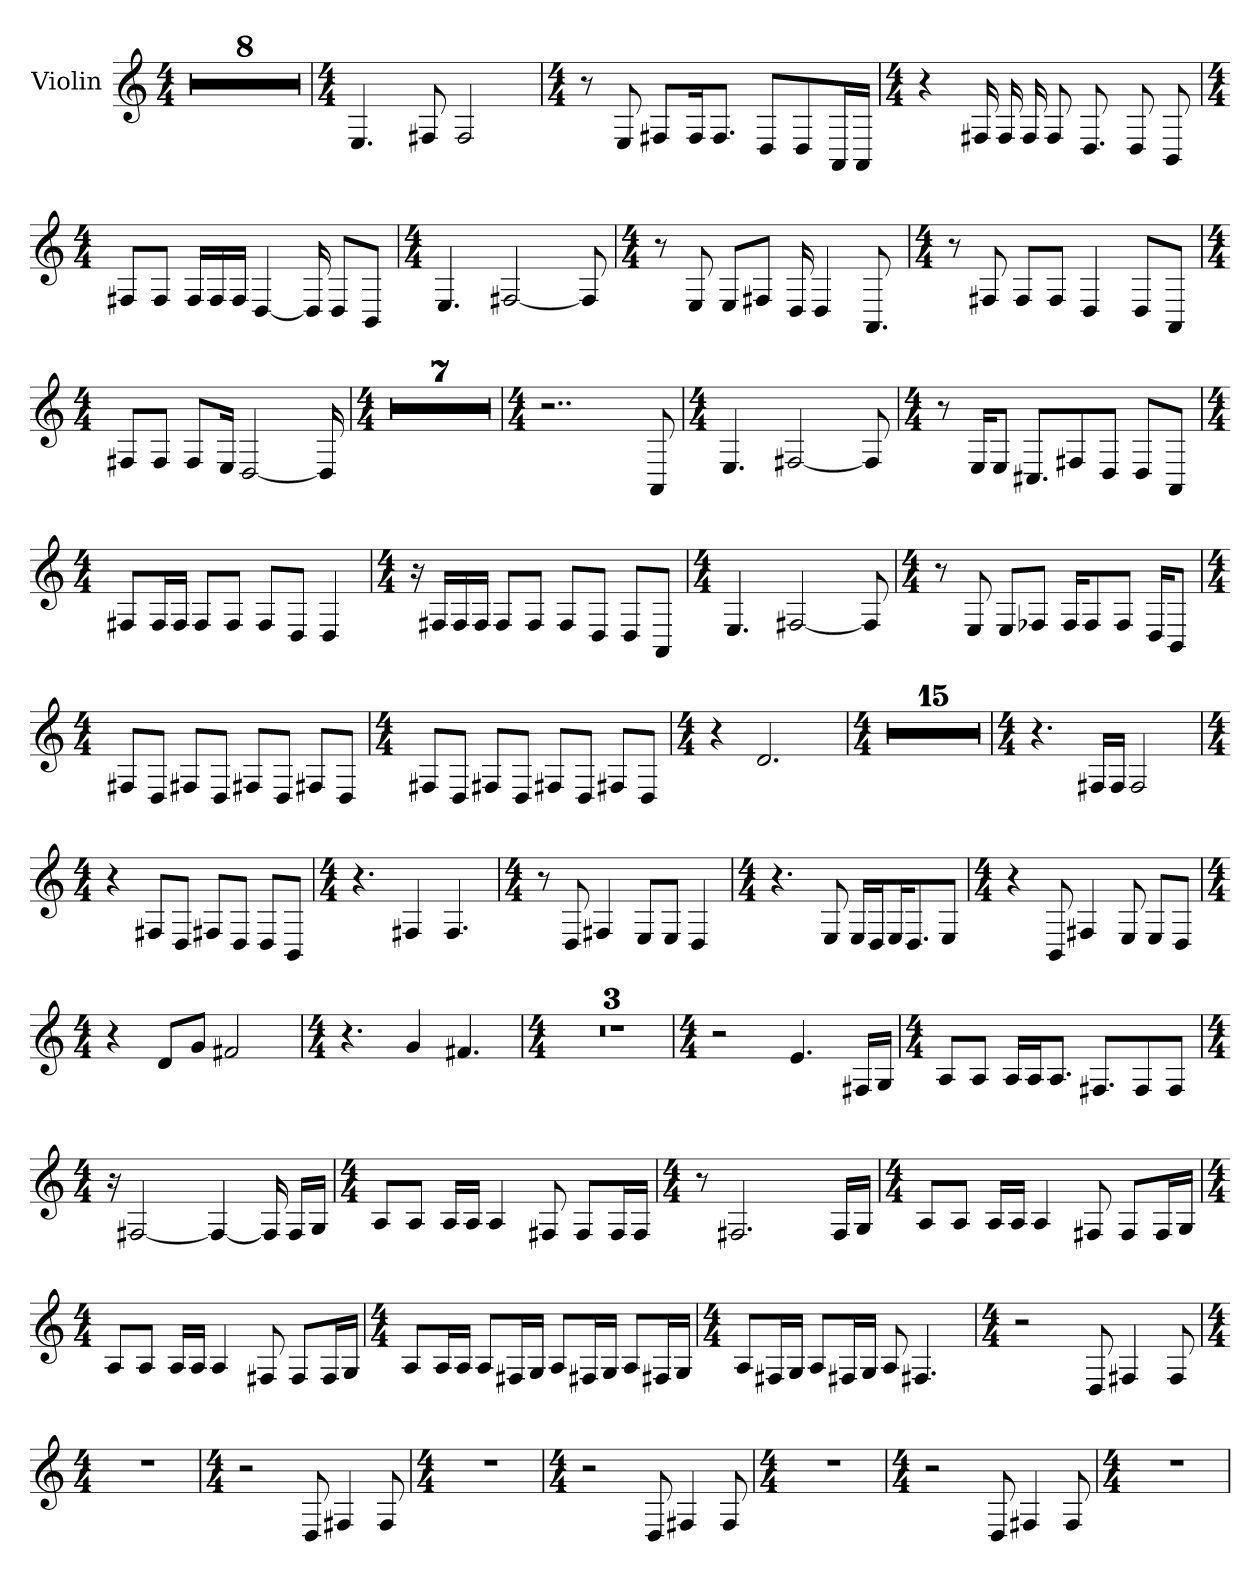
**kern
*part1
*staff1
*I"Violin
*I'Vln
*M4/4
=
1r
=
*M4/4
1r
=
*M4/4
1r
=
*M4/4
1r
=
*M4/4
1r
=
*M4/4
1r
=
*M4/4
1r
=
*M4/4
1r
=
*M4/4
4.E
8F#X
2F#
=
*M4/4
8r
8E
8F#XL
16F#K
8.F#J
8DL
8D
16AAL
16AAJJ
=
*M4/4
4r
16F#XLL
16F#J
16F#L
8F#J
8.DL
8D
8BBJ
=
*M4/4
8F#XL
8F#J
16F#LL
16F#
16F#JJ
[4D
16D]
8DL
8BBJ
=
*M4/4
4.E
[2F#X
8F#]
=
*M4/4
8r
8E
8EL
8F#XJ
16D
4D
8.AA
=
*M4/4
8r
8F#X
8F#L
8F#J
4D
8DL
8AAJ
=
*M4/4
8F#XL
8F#J
8F#L
16EJk
[2D
16D]
=
*M4/4
1r
=
*M4/4
1r
=
*M4/4
1r
=
*M4/4
1r
=
*M4/4
1r
=
*M4/4
1r
=
*M4/4
1r
=
*M4/4
2..r
8AA
=
*M4/4
4.E
[2F#X
8F#]
=
*M4/4
8r
16EKL
8EJ
8.C#XL
8F#X
8DJ
8DL
8AAJ
=
*M4/4
8F#XL
16F#L
16F#JJ
8F#L
8F#J
8F#L
8DJ
4D
=
*M4/4
16r
16F#XLL
16F#
16F#JJ
8F#L
8F#J
8F#L
8DJ
8DL
8AAJ
=
*M4/4
4.E
[2F#X
8F#]
=
*M4/4
8r
8E
8EL
8F-XJ
16F-KL
8F-
8F-J
16DKL
8BBJ
=
*M4/4
8F#XL
8DJ
8F#XL
8DJ
8F#XL
8DJ
8F#XL
8DJ
=
*M4/4
8F#XL
8DJ
8F#XL
8DJ
8F#XL
8DJ
8F#XL
8DJ
=
*M4/4
4r
2.d
=
*M4/4
1r
=
*M4/4
1r
=
*M4/4
1r
=
*M4/4
1r
=
*M4/4
1r
=
*M4/4
1r
=
*M4/4
1r
=
*M4/4
1r
=
*M4/4
1r
=
*M4/4
1r
=
*M4/4
1r
=
*M4/4
1r
=
*M4/4
1r
=
*M4/4
1r
=
*M4/4
1r
=
*M4/4
4.r
16F#XLL
16F#JJ
2F#
=
*M4/4
4r
8F#XL
8DJ
8F#XL
8DJ
8DL
8BBJ
=
*M4/4
4.r
4F#X
4.F#
=
*M4/4
8r
8D
4F#X
8EL
8EJ
4D
=
*M4/4
4.r
8E
16ELL
16DJ
16EL
8.DJ
8EJ
=
*M4/4
4r
8BB
4F#X
8E
8EL
8DJ
=
*M4/4
4r
8dL
8gJ
2f#X
=
*M4/4
4.r
4g
4.f#X
=
*M4/4
1r
=
*M4/4
1r
=
*M4/4
1r
=
*M4/4
2r
4.e
16F#XLL
16GJJ
=
*M4/4
8AL
8AJ
16ALL
16AJ
8.AJ
8.F#XL
8F#
8F#J
=
*M4/4
16r
[2F#X
4F#_
16F#]
16F#LL
16GJJ
=
*M4/4
8AL
8AJ
16ALL
16AJJ
4A
8F#X
8F#L
16F#L
16F#JJ
=
*M4/4
8r
2.F#X
16F#LL
16GJJ
=
*M4/4
8AL
8AJ
16ALL
16AJJ
4A
8F#X
8F#L
16F#L
16GJJ
=
*M4/4
8AL
8AJ
16ALL
16AJJ
4A
8F#X
8F#L
16F#L
16GJJ
=
*M4/4
8AL
16AL
16AJJ
8AL
16F#XL
16GJJ
8AL
16F#XL
16GJJ
8AL
16F#XL
16GJJ
=
*M4/4
8AL
16F#XL
16GJJ
8AL
16F#XL
16GJJ
8A
4.F#X
=
*M4/4
2r
8D
4F#X
8F#
=
*M4/4
1r
=
*M4/4
2r
8D
4F#X
8F#
=
*M4/4
1r
=
*M4/4
2r
8D
4F#X
8F#
=
*M4/4
1r
=
*M4/4
2r
8D
4F#X
8F#
=
*M4/4
1r
=
*-
